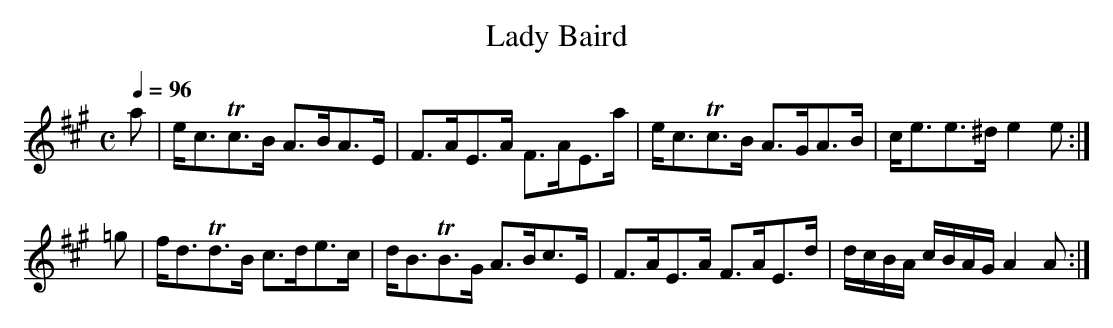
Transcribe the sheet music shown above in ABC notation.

X:1
T:Lady Baird
M:C
L:1/8
Q:1/4=96
K:A
 a|e<cTc>B A>BA>E|F>AE>A  F>AE>a|e<cTc>B A>GA>B|c<ee>^d           e2e:|
=g|f<dTd>B c>de>c|d<BTB>G A>Bc>E|F>AE>A  F>AE>d|d/c/B/A/ c/B/A/G/ A2A:|
